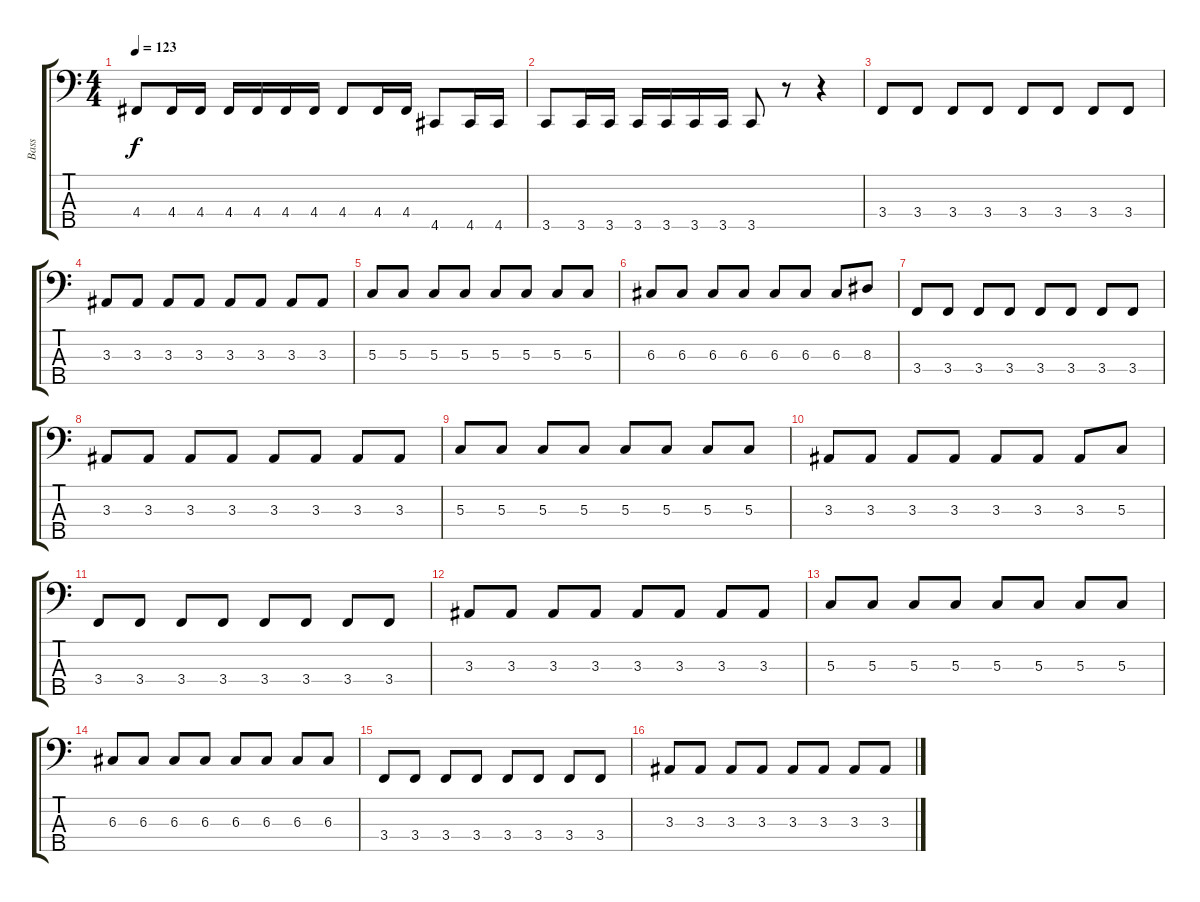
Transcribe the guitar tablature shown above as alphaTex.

\track ("Bass" "Bass") {instrument electricbassfinger}
\staff {score tabs}
\tuning (F2 C2 G1 D1 A0) {hide}
\ts (4 4)
\tempo 123
\clef f4
\ks c
4.4.8{dy f} 4.4.16 4.4.16 4.4.16 4.4.16 4.4.16 4.4.16 4.4.8 4.4.16 4.4.16 4.5.8 4.5.16 4.5.16 |
3.5.8 3.5.16 3.5.16 3.5.16 3.5.16 3.5.16 3.5.16 3.5.8 r.8 r.4 |
3.4.8 3.4.8 3.4.8 3.4.8 3.4.8 3.4.8 3.4.8 3.4.8 |
3.3.8 3.3.8 3.3.8 3.3.8 3.3.8 3.3.8 3.3.8 3.3.8 |
5.3.8 5.3.8 5.3.8 5.3.8 5.3.8 5.3.8 5.3.8 5.3.8 |
6.3.8 6.3.8 6.3.8 6.3.8 6.3.8 6.3.8 6.3.8 8.3.8 |
3.4.8 3.4.8 3.4.8 3.4.8 3.4.8 3.4.8 3.4.8 3.4.8 |
3.3.8 3.3.8 3.3.8 3.3.8 3.3.8 3.3.8 3.3.8 3.3.8 |
5.3.8 5.3.8 5.3.8 5.3.8 5.3.8 5.3.8 5.3.8 5.3.8 |
3.3.8 3.3.8 3.3.8 3.3.8 3.3.8 3.3.8 3.3.8 5.3.8 |
3.4.8 3.4.8 3.4.8 3.4.8 3.4.8 3.4.8 3.4.8 3.4.8 |
3.3.8 3.3.8 3.3.8 3.3.8 3.3.8 3.3.8 3.3.8 3.3.8 |
5.3.8 5.3.8 5.3.8 5.3.8 5.3.8 5.3.8 5.3.8 5.3.8 |
6.3.8 6.3.8 6.3.8 6.3.8 6.3.8 6.3.8 6.3.8 6.3.8 |
3.4.8 3.4.8 3.4.8 3.4.8 3.4.8 3.4.8 3.4.8 3.4.8 |
3.3.8 3.3.8 3.3.8 3.3.8 3.3.8 3.3.8 3.3.8 3.3.8
